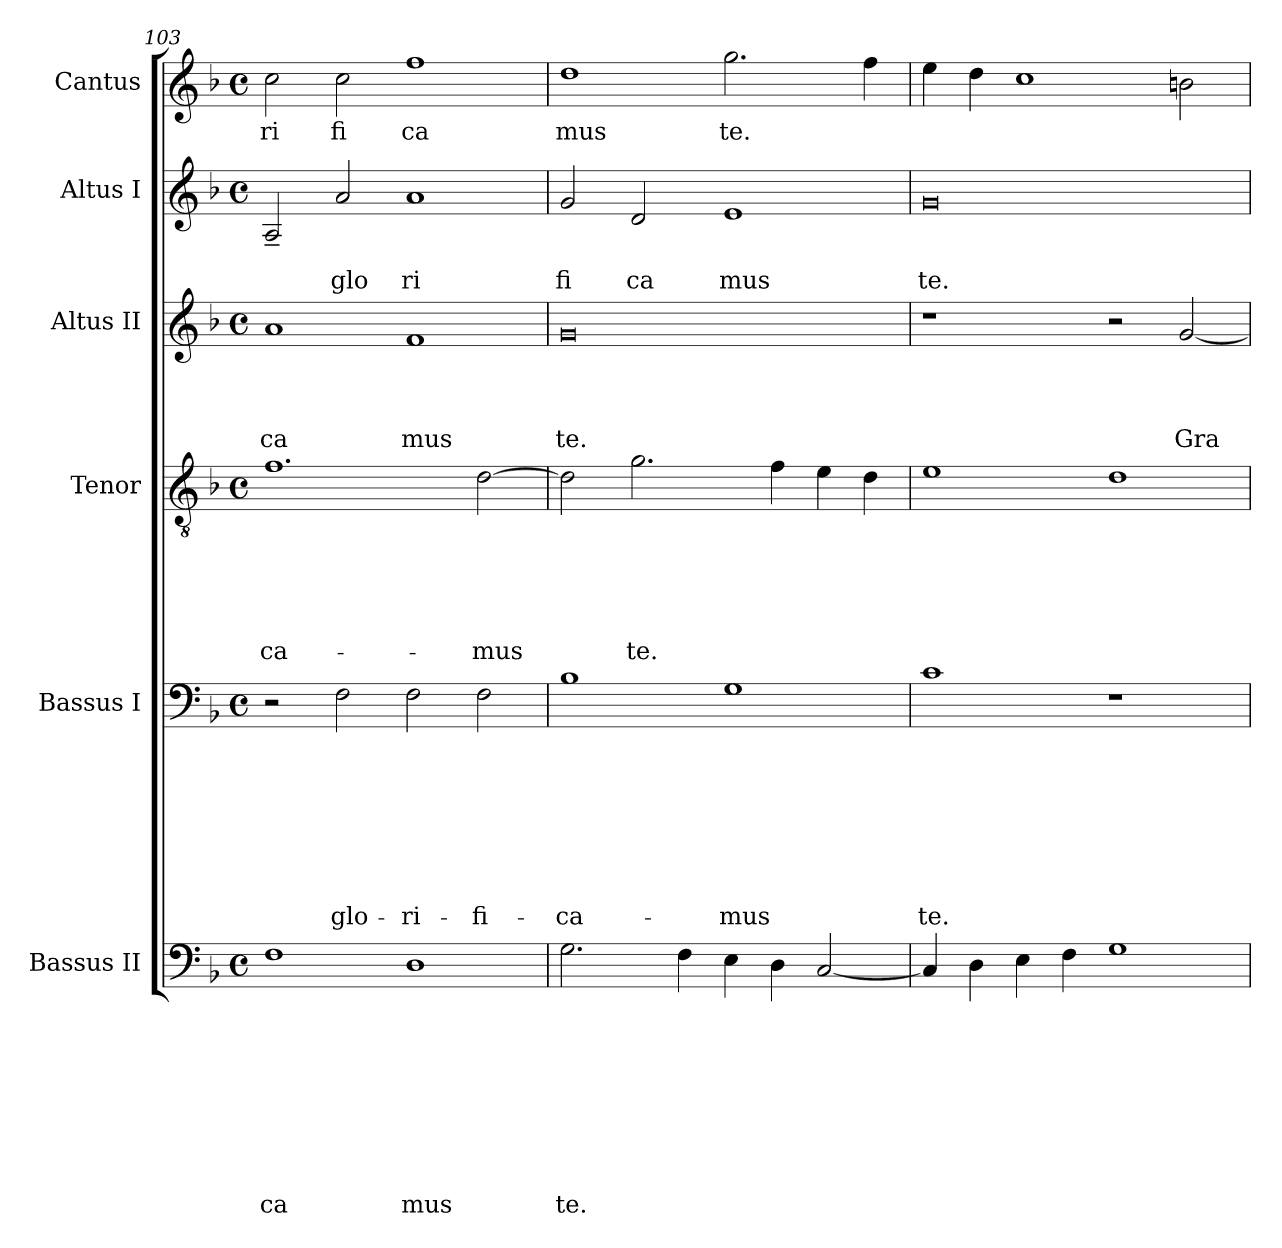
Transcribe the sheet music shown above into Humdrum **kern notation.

**kern	**text	**text	**text	**text	**text	**text	**text	**text	**text	**kern	**text	**text	**text	**text	**text	**text	**text	**text	**kern	**text	**text	**text	**text	**text	**text	**kern	**text	**text	**text	**text	**kern	**text	**text	**kern	**text
*part6	*part6	*part6	*part6	*part6	*part6	*part6	*part6	*part6	*part6	*part5	*part5	*part5	*part5	*part5	*part5	*part5	*part5	*part5	*part4	*part4	*part4	*part4	*part4	*part4	*part4	*part3	*part3	*part3	*part3	*part3	*part2	*part2	*part2	*part1	*part1
*staff6	*staff6	*staff6	*staff6	*staff6	*staff6	*staff6	*staff6	*staff6	*staff6	*staff5	*staff5	*staff5	*staff5	*staff5	*staff5	*staff5	*staff5	*staff5	*staff4	*staff4	*staff4	*staff4	*staff4	*staff4	*staff4	*staff3	*staff3	*staff3	*staff3	*staff3	*staff2	*staff2	*staff2	*staff1	*staff1
*I"Bassus II	*	*	*	*	*	*	*	*	*	*I"Bassus I	*	*	*	*	*	*	*	*	*I"Tenor	*	*	*	*	*	*	*I"Altus II	*	*	*	*	*I"Altus I	*	*	*I"Cantus	*
*I'B II	*	*	*	*	*	*	*	*	*	*I'B I	*	*	*	*	*	*	*	*	*I'T	*	*	*	*	*	*	*I'A II	*	*	*	*	*I'A I	*	*	*	*
!!LO:LB:g=z
*clefF4	*	*	*	*	*	*	*	*	*	*clefF4	*	*	*	*	*	*	*	*	*clefGv2	*	*	*	*	*	*	*clefG2	*	*	*	*	*clefG2	*	*	*clefG2	*
*k[b-]	*	*	*	*	*	*	*	*	*	*k[b-]	*	*	*	*	*	*	*	*	*k[b-]	*	*	*	*	*	*	*k[b-]	*	*	*	*	*k[b-]	*	*	*k[b-]	*
*F:	*	*	*	*	*	*	*	*	*	*F:	*	*	*	*	*	*	*	*	*F:	*	*	*	*	*	*	*F:	*	*	*	*	*F:	*	*	*F:	*
*M4/4	*	*	*	*	*	*	*	*	*	*M4/4	*	*	*	*	*	*	*	*	*M4/4	*	*	*	*	*	*	*M4/4	*	*	*	*	*M4/4	*	*	*M4/4	*
*met(c)	*	*	*	*	*	*	*	*	*	*met(c)	*	*	*	*	*	*	*	*	*met(c)	*	*	*	*	*	*	*met(c)	*	*	*	*	*met(c)	*	*	*met(c)	*
=103	=103	=103	=103	=103	=103	=103	=103	=103	=103	=103	=103	=103	=103	=103	=103	=103	=103	=103	=103	=103	=103	=103	=103	=103	=103	=103	=103	=103	=103	=103	=103	=103	=103	=103	=103
!	!	!	!	!	!	!	!	!	!LO:LY:b	!	!	!	!	!	!	!	!	!	!	!	!	!	!	!	!LO:LY:b	!	!	!	!	!LO:LY:b	!	!	!	!	!LO:LY:b
1F	.	.	.	.	.	.	.	.	ca	2r	.	.	.	.	.	.	.	.	1.f	.	.	.	.	.	ca-	1a	.	.	.	ca	2A~</	.	.	2cc\	-ri
!	!	!	!	!	!	!	!	!	!	!	!	!	!	!	!	!	!	!LO:LY:b	!	!	!	!	!	!	!	!	!	!	!	!	!	!	!LO:LY:b	!	!LO:LY:b
.	.	.	.	.	.	.	.	.	.	2F\	.	.	.	.	.	.	.	glo-	.	.	.	.	.	.	.	.	.	.	.	.	2a/	.	glo	2cc\	fi
!	!	!	!	!	!	!	!	!	!LO:LY:b	!	!	!	!	!	!	!	!	!LO:LY:b	!	!	!	!	!	!	!	!	!	!	!	!LO:LY:b	!	!	!LO:LY:b	!	!LO:LY:b
1D	.	.	.	.	.	.	.	.	mus	2F\	.	.	.	.	.	.	.	-ri-	.	.	.	.	.	.	.	1f	.	.	.	mus	1a	.	ri	1ff	ca
!	!	!	!	!	!	!	!	!	!	!	!	!	!	!	!	!	!	!LO:LY:b	!	!	!	!	!	!	!LO:LY:b	!	!	!	!	!	!	!	!	!	!
.	.	.	.	.	.	.	.	.	.	2F\	.	.	.	.	.	.	.	-fi-	[>2d\	.	.	.	.	.	-mus	.	.	.	.	.	.	.	.	.	.
=104	=104	=104	=104	=104	=104	=104	=104	=104	=104	=104	=104	=104	=104	=104	=104	=104	=104	=104	=104	=104	=104	=104	=104	=104	=104	=104	=104	=104	=104	=104	=104	=104	=104	=104	=104
!	!	!	!	!	!	!	!	!	!LO:LY:b	!	!	!	!	!	!	!	!	!LO:LY:b	!	!	!	!	!	!	!	!	!	!	!	!LO:LY:b	!	!	!LO:LY:b	!	!LO:LY:b
2.G\	.	.	.	.	.	.	.	.	te.	1B-	.	.	.	.	.	.	.	-ca-	2d\]	.	.	.	.	.	.	0g	.	.	.	te.	2g/	.	fi	1dd	mus
!	!	!	!	!	!	!	!	!	!	!	!	!	!	!	!	!	!	!	!	!	!	!	!	!	!LO:LY:b	!	!	!	!	!	!	!	!LO:LY:b	!	!
.	.	.	.	.	.	.	.	.	.	.	.	.	.	.	.	.	.	.	2.g\	.	.	.	.	.	te.	.	.	.	.	.	2d/	.	ca	.	.
4F\	.	.	.	.	.	.	.	.	.	.	.	.	.	.	.	.	.	.	.	.	.	.	.	.	.	.	.	.	.	.	.	.	.	.	.
!	!	!	!	!	!	!	!	!	!	!	!	!	!	!	!	!	!	!LO:LY:b	!	!	!	!	!	!	!	!	!	!	!	!	!	!	!LO:LY:b	!	!LO:LY:b
4E\	.	.	.	.	.	.	.	.	.	1G	.	.	.	.	.	.	.	-mus	.	.	.	.	.	.	.	.	.	.	.	.	1e	.	mus	2.gg\	te.
4D\	.	.	.	.	.	.	.	.	.	.	.	.	.	.	.	.	.	.	4f\	.	.	.	.	.	.	.	.	.	.	.	.	.	.	.	.
[<2C/	.	.	.	.	.	.	.	.	.	.	.	.	.	.	.	.	.	.	4e\	.	.	.	.	.	.	.	.	.	.	.	.	.	.	.	.
.	.	.	.	.	.	.	.	.	.	.	.	.	.	.	.	.	.	.	4d\	.	.	.	.	.	.	.	.	.	.	.	.	.	.	4ff\	.
=105	=105	=105	=105	=105	=105	=105	=105	=105	=105	=105	=105	=105	=105	=105	=105	=105	=105	=105	=105	=105	=105	=105	=105	=105	=105	=105	=105	=105	=105	=105	=105	=105	=105	=105	=105
!	!	!	!	!	!	!	!	!	!	!	!	!	!	!	!	!	!	!LO:LY:b	!	!	!	!	!	!	!	!	!	!	!	!	!	!	!LO:LY:b	!	!
4C/]	.	.	.	.	.	.	.	.	.	1c	.	.	.	.	.	.	.	te.	1e	.	.	.	.	.	.	1r	.	.	.	.	0g	.	te.	4ee\	.
4D\	.	.	.	.	.	.	.	.	.	.	.	.	.	.	.	.	.	.	.	.	.	.	.	.	.	.	.	.	.	.	.	.	.	4dd\	.
4E\	.	.	.	.	.	.	.	.	.	.	.	.	.	.	.	.	.	.	.	.	.	.	.	.	.	.	.	.	.	.	.	.	.	1cc	.
4F\	.	.	.	.	.	.	.	.	.	.	.	.	.	.	.	.	.	.	.	.	.	.	.	.	.	.	.	.	.	.	.	.	.	.	.
1G	.	.	.	.	.	.	.	.	.	1r	.	.	.	.	.	.	.	.	1d	.	.	.	.	.	.	2r	.	.	.	.	.	.	.	.	.
!	!	!	!	!	!	!	!	!	!	!	!	!	!	!	!	!	!	!	!	!	!	!	!	!	!	!	!	!	!	!LO:LY:b	!	!	!	!	!
.	.	.	.	.	.	.	.	.	.	.	.	.	.	.	.	.	.	.	.	.	.	.	.	.	.	[<2g/	.	.	.	Gra	.	.	.	2bn\	.
=	=	=	=	=	=	=	=	=	=	=	=	=	=	=	=	=	=	=	=	=	=	=	=	=	=	=	=	=	=	=	=	=	=	=	=
*-	*-	*-	*-	*-	*-	*-	*-	*-	*-	*-	*-	*-	*-	*-	*-	*-	*-	*-	*-	*-	*-	*-	*-	*-	*-	*-	*-	*-	*-	*-	*-	*-	*-	*-	*-
